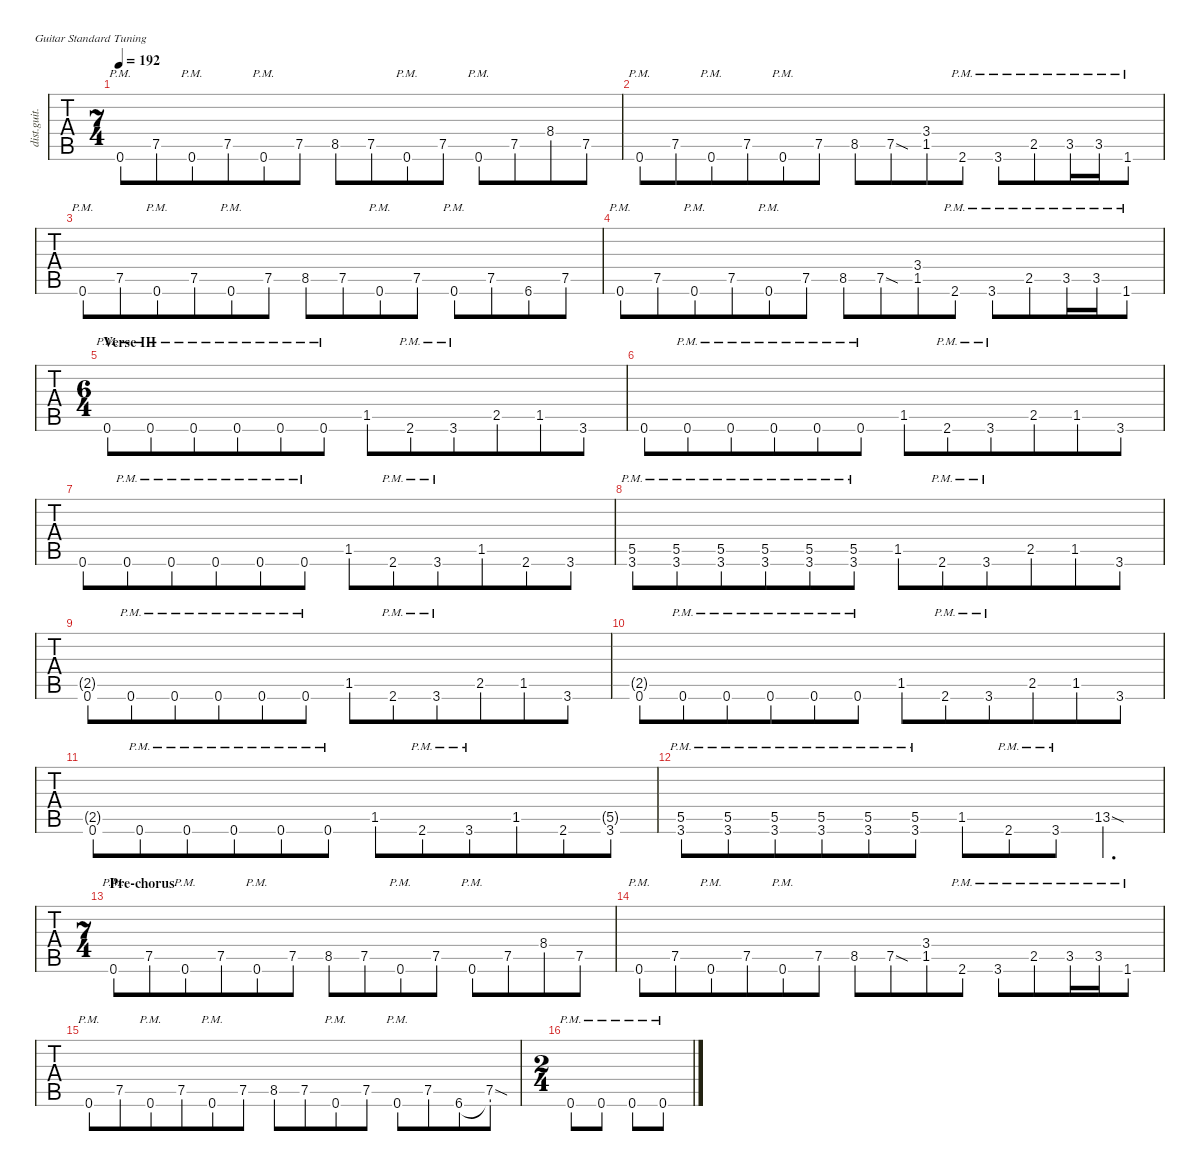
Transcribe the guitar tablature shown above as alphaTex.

\defaultSystemsLayout 4
\hideDynamics
\bracketExtendMode nobrackets
\otherSystemsTrackNameOrientation horizontal
\track ("Rhythm Guitar (James)" "dist.guit.") {defaultSystemsLayout 4 multiBarRest instrument distortionguitar}
\staff {tabs}
\tuning (E4 B3 G3 D3 A2 E2)
\ts (7 4)
\beaming (8 6 4 4)
\tempo 192
\clef g2
\ks c
0.6{pm}.8{dy mf} 7.5.8 0.6{pm}.8 7.5.8 0.6{pm}.8 7.5.8 8.5.8 7.5.8 0.6{pm}.8 7.5.8 0.6{pm}.8 7.5.8 8.4{acc #}.8 7.5.8 |
0.6{pm}.8 7.5.8 0.6{pm}.8 7.5.8 0.6{pm}.8 7.5.8 8.5.8 7.5{sod}.8 (1.5{acc #} 3.4).8 2.6{pm acc #}.8 3.6{pm}.8 2.5{pm}.8 3.5{pm}.16 3.5{pm}.16 1.6{pm}.8 |
0.6{pm}.8 7.5.8 0.6{pm}.8 7.5.8 0.6{pm}.8 7.5.8 8.5.8 7.5.8 0.6{pm}.8 7.5.8 0.6{pm}.8 7.5.8 6.6{acc #}.8 7.5.8 |
0.6{pm}.8 7.5.8 0.6{pm}.8 7.5.8 0.6{pm}.8 7.5.8 8.5.8 7.5{sod}.8 (1.5{acc #} 3.4).8 2.6{pm acc #}.8 3.6{pm}.8 2.5{pm}.8 3.5{pm}.16 3.5{pm}.16 1.6{pm}.8 |
\ts (6 4)
\beaming (8 6 6)
\section ("" "Verse III")
0.6{pm}.8 0.6{pm}.8 0.6{pm}.8 0.6{pm}.8 0.6{pm}.8 0.6{pm}.8 1.5{acc #}.8 2.6{pm acc #}.8 3.6{pm}.8 2.5.8 1.5{acc #}.8 3.6.8 |
0.6.8 0.6{pm}.8 0.6{pm}.8 0.6{pm}.8 0.6{pm}.8 0.6{pm}.8 1.5{acc #}.8 2.6{pm acc #}.8 3.6{pm}.8 2.5.8 1.5{acc #}.8 3.6.8 |
0.6.8 0.6{pm}.8 0.6{pm}.8 0.6{pm}.8 0.6{pm}.8 0.6{pm}.8 1.5{acc #}.8 2.6{pm acc #}.8 3.6{pm}.8 1.5{acc #}.8 2.6{acc #}.8 3.6.8 |
(3.6{pm} 5.5{pm}).8 (3.6{pm} 5.5{pm}).8 (3.6{pm} 5.5{pm}).8 (3.6{pm} 5.5{pm}).8 (3.6{pm} 5.5{pm}).8 (3.6{pm} 5.5{pm}).8 1.5{acc #}.8 2.6{pm acc #}.8 3.6{pm}.8 2.5.8 1.5{acc #}.8 3.6.8 |
(0.6 2.5{g}).8 0.6{pm}.8 0.6{pm}.8 0.6{pm}.8 0.6{pm}.8 0.6{pm}.8 1.5{acc #}.8 2.6{pm acc #}.8 3.6{pm}.8 2.5.8 1.5{acc #}.8 3.6.8 |
(0.6 2.5{g}).8 0.6{pm}.8 0.6{pm}.8 0.6{pm}.8 0.6{pm}.8 0.6{pm}.8 1.5{acc #}.8 2.6{pm acc #}.8 3.6{pm}.8 2.5.8 1.5{acc #}.8 3.6.8 |
(0.6 2.5{g}).8 0.6{pm}.8 0.6{pm}.8 0.6{pm}.8 0.6{pm}.8 0.6{pm}.8 1.5{acc #}.8 2.6{pm acc #}.8 3.6{pm}.8 1.5{acc #}.8 2.6{acc #}.8 (3.6 5.5{g}).8 |
(3.6{pm} 5.5{pm}).8 (3.6{pm} 5.5{pm}).8 (3.6{pm} 5.5{pm}).8 (3.6{pm} 5.5{pm}).8 (3.6{pm} 5.5{pm}).8 (3.6{pm} 5.5{pm}).8 1.5{acc #}.8 2.6{pm acc #}.8 3.6{pm}.8 13.5{sod acc #}.4{d} |
\ts (7 4)
\beaming (8 6 4 4)
\section ("" "Pre-chorus")
0.6{pm}.8 7.5.8 0.6{pm}.8 7.5.8 0.6{pm}.8 7.5.8 8.5.8 7.5.8 0.6{pm}.8 7.5.8 0.6{pm}.8 7.5.8 8.4{acc #}.8 7.5.8 |
0.6{pm}.8 7.5.8 0.6{pm}.8 7.5.8 0.6{pm}.8 7.5.8 8.5.8 7.5{sod}.8 (1.5{acc #} 3.4).8 2.6{pm acc #}.8 3.6{pm}.8 2.5{pm}.8 3.5{pm}.16 3.5{pm}.16 1.6{pm}.8 |
0.6{pm}.8 7.5.8 0.6{pm}.8 7.5.8 0.6{pm}.8 7.5.8 8.5.8 7.5.8 0.6{pm}.8 7.5.8 0.6{pm}.8 7.5.8 6.6{acc #}.8 (7.5{sod} 6.6{t acc #}).8 |
\ts (2 4)
\beaming (8 2 2)
0.6{pm}.8 0.6{pm}.8 0.6{pm}.8 0.6{pm}.8
